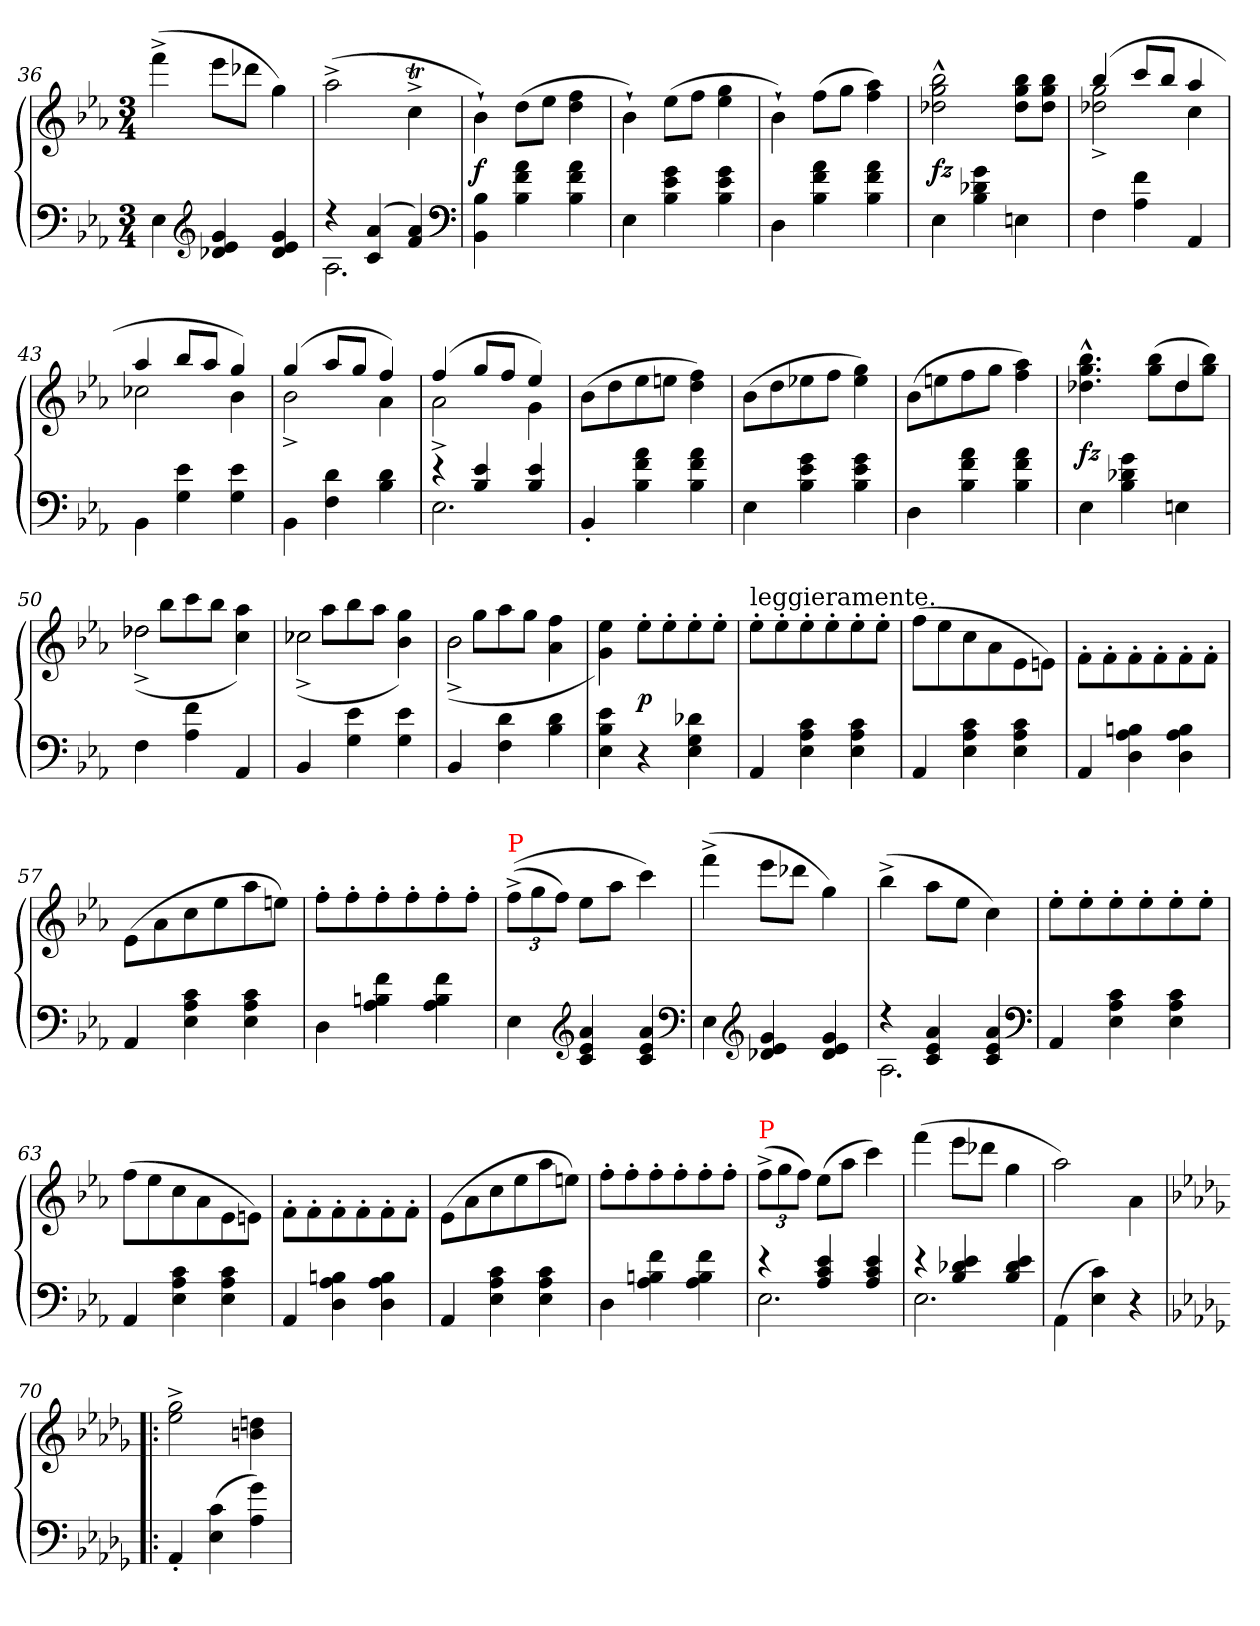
**kern	**kern	**dynam
*part1	*part1	*part1
*staff2	*staff1	*staff1/2
*clefF4	*clefG2	*
*k[b-e-a-]	*k[b-e-a-]	*
*E-:	*E-:	*
*M3/4	*M3/4	*
=36	=36	=36
4E-	(4fff^<	.
*clefG2	*	*
4g 4e- 4d-X	8eee-L	.
.	8ddd-XJ	.
4g 4e- 4d-	4gg)	.
=37	=37	=37
*^	*	*
4r	2.A-	(>2aa-^<	.
(<4a- 4c	.	.	.
4a- 4f)	.	4ccT^<	.
*v	*v	*	*
*clefF4	*	*
=38	=38	=38
4B- 4BB-	4b-`)	f
4a- 4f 4B-	(>8ddL	.
.	8ee-J	.
4a- 4f 4B-	4ff 4dd	.
=39	=39	=39
4E-	4b-`)	.
4g 4e- 4B-	(8ee-L	.
.	8ffJ	.
4g 4e- 4B-	4gg 4ee-	.
=40	=40	=40
4D	4b-`)	.
4a- 4f 4B-	(8ffL	.
.	8ggJ	.
4a- 4f 4B-	4aa- 4ff)	.
=41	=41	=41
4E-	2bb-^^ 2gg^^ 2dd-X^^	fz
4g 4d-X 4B-	.	.
4En	8bb- 8gg 8dd-L	.
.	8bb- 8gg 8dd-J	.
=42	=42	=42
*	*^	*
4F	(4bb-	2gg^ 2dd-X^	.
4f 4A-	8cccL	.	.
.	8bb-J	.	.
4AA-	4aa-	4cc	.
=43	=43	=43	=43
4BB-\	4aa-	2cc-X	.
4e- 4G	8bb-L	.	.
.	8aa-J	.	.
4e- 4G	4gg)	4b-	.
=44	=44	=44	=44
4BB-\	(4gg	2b-^	.
4d 4F	8aa-L	.	.
.	8ggJ	.	.
4d 4B-	4ff)	4a-	.
=45	=45	=45	=45
*^	*	*	*
4re	2.E-	(4ff	2a-^	.
4e- 4B-	.	8ggL	.	.
.	.	8ffJ	.	.
4e- 4B-	.	4ee-)	4g	.
*v	*v	*	*	*
*	*v	*v	*
=46	=46	=46
4BB-'	(>8b-L	.
.	8dd	.
4a- 4f 4B-	8ee-	.
.	8eenJ	.
4a- 4f 4B-	4ff 4dd)	.
=47	=47	=47
4E-	(>8b-L	.
.	8dd	.
4g 4e- 4B-	8ee-X	.
.	8ffJ	.
4g 4e- 4B-	4gg 4ee-)	.
=48	=48	=48
4D	(8b-L	.
.	8een	.
4a- 4f 4B-	8ff	.
.	8ggJ	.
4a- 4f 4B-	4aa- 4ff)	.
=49	=49	=49
*	*^	*
4E-	2ryy	4.bb-^^> 4.gg^^> 4.dd-X^^>	fz
4g 4d-X 4B-	.	.	.
.	.	(8bb- 8ggL	.
4En	4dd-	8dd-	.
.	.	8bb- 8ggJ)	.
=50	=50	=50	=50
!	!	!LO:N:vis=2	!
4F	2dd-X\	(>8dd-X^<	.
.	.	8bb-L	.
4f 4A-	.	8ccc	.
.	.	8bb-J	.
4AA-	4ryy	4aa- 4cc)	.
=51	=51	=51	=51
!	!	!LO:N:vis=2	!
4BB-	2cc-X\	(>8cc-X^<	.
.	.	8aa-L	.
4e- 4G	.	8bb-	.
.	.	8aa-J	.
4e- 4G	4ryy	4gg 4b-)	.
=52	=52	=52	=52
!	!	!LO:N:vis=2	!
4BB-	2b-\	(>8b-^<	.
.	.	8ggL	.
4d 4F	.	8aa-	.
.	.	8ggJ	.
4d 4B-	4ryy	4ff 4a-	.
*	*v	*v	*
=53	=53	=53
4e- 4B- 4E-	4ee- 4g)	.
4r	8ee-'L	p
.	8ee-'	.
4d-X 4G 4E-	8ee-'	.
.	8ee-'J	.
=54	=54	=54
!	!LO:TX:a:t=leggieramente.	!
4AA-	8ee-'L	.
.	8ee-'	.
4c 4A- 4E-	8ee-'	.
.	8ee-'	.
4c 4A- 4E-	8ee-'	.
.	8ee-'J	.
=55	=55	=55
4AA-	(>8ff\L	.
.	8ee-	.
4c 4A- 4E-	8cc	.
.	8a-	.
4c 4A- 4E-	8e-	.
.	8enJ)	.
=56	=56	=56
4AA-	8f'\L	.
.	8f'	.
4Bn 4A- 4D	8f'	.
.	8f'	.
4B 4A- 4D	8f'	.
.	8f'J	.
=57	=57	=57
4AA-	(8e-L	.
.	8a-	.
4c 4A- 4E-	8cc	.
.	8ee-	.
4c 4A- 4E-	8aa-	.
.	8eenJ)	.
=58	=58	=58
4D	8ff'L	.
.	8ff'	.
4f 4Bn 4A-	8ff'	.
.	8ff'	.
4f 4B 4A-	8ff'	.
.	8ff'J	.
=59	=59	=59
*	*Xbrackettup	*
!	!LO:TX:a:color=red:t=P	!
4E-	((12ff^<L	.
.	12gg	.
.	12ffJ)	.
*clefG2	*	*
4a- 4e- 4c	8ee-L	.
.	8aa-J	.
4a- 4e- 4c	4ccc)	.
*clefF4	*	*
=60	=60	=60
4E-	(4fff^<	.
*clefG2	*	*
4g 4e- 4d-X	8eee-L	.
.	8ddd-XJ	.
4g 4e- 4d-	4gg)	.
=61	=61	=61
*^	*	*
4r	2.A-	(4bb-^<	.
4a- 4e- 4c	.	8aa-L	.
.	.	8ee-J	.
4a- 4e- 4c	.	4cc)	.
*v	*v	*	*
*clefF4	*	*
=62	=62	=62
4AA-	8ee-'L	.
.	8ee-'	.
4c 4A- 4E-	8ee-'	.
.	8ee-'	.
4c 4A- 4E-	8ee-'	.
.	8ee-'J	.
=63	=63	=63
4AA-	(>8ff\L	.
.	8ee-	.
4c 4A- 4E-	8cc	.
.	8a-	.
4c 4A- 4E-	8e-	.
.	8enJ)	.
=64	=64	=64
4AA-	8f'\L	.
.	8f'	.
4Bn 4A- 4D	8f'	.
.	8f'	.
4B 4A- 4D	8f'	.
.	8f'J	.
=65	=65	=65
4AA-	(>8e-L	.
.	8a-	.
4c 4A- 4E-	8cc	.
.	8ee-	.
4c 4A- 4E-	8aa-	.
.	8eenJ)	.
=66	=66	=66
4D	8ff'L	.
.	8ff'	.
4f 4Bn 4A-	8ff'	.
.	8ff'	.
4f 4B 4A-	8ff'	.
.	8ff'J	.
=67	=67	=67
*^	*	*
!	!	!LO:TX:a:color=red:t=P	!
4re	2.E-	(12ff^<L	.
.	.	12gg	.
.	.	12ffJ)	.
4e- 4c 4A-	.	(8ee-L	.
.	.	8aa-J	.
4e- 4c 4A-	.	4ccc)	.
=68	=68	=68	=68
4re	2.E-	(4fff	.
4e- 4d-X 4B-	.	8eee-L	.
.	.	8ddd-XJ	.
4e- 4d- 4B-	.	4gg	.
*v	*v	*	*
=69	=69	=69
(4AA-\	2aa-)	.
4c 4E-)	.	.
4r	4a-\	.
=70!|:	=70!|:	=70!|:
*k[b-e-a-d-g-]	*k[b-e-a-d-g-]	*
4AA-'	2gg-^< 2ee-^<	.
(4c 4E-	.	.
4g- 4A-)	4ddn 4bn	.
=	=	=
*-	*-	*-
